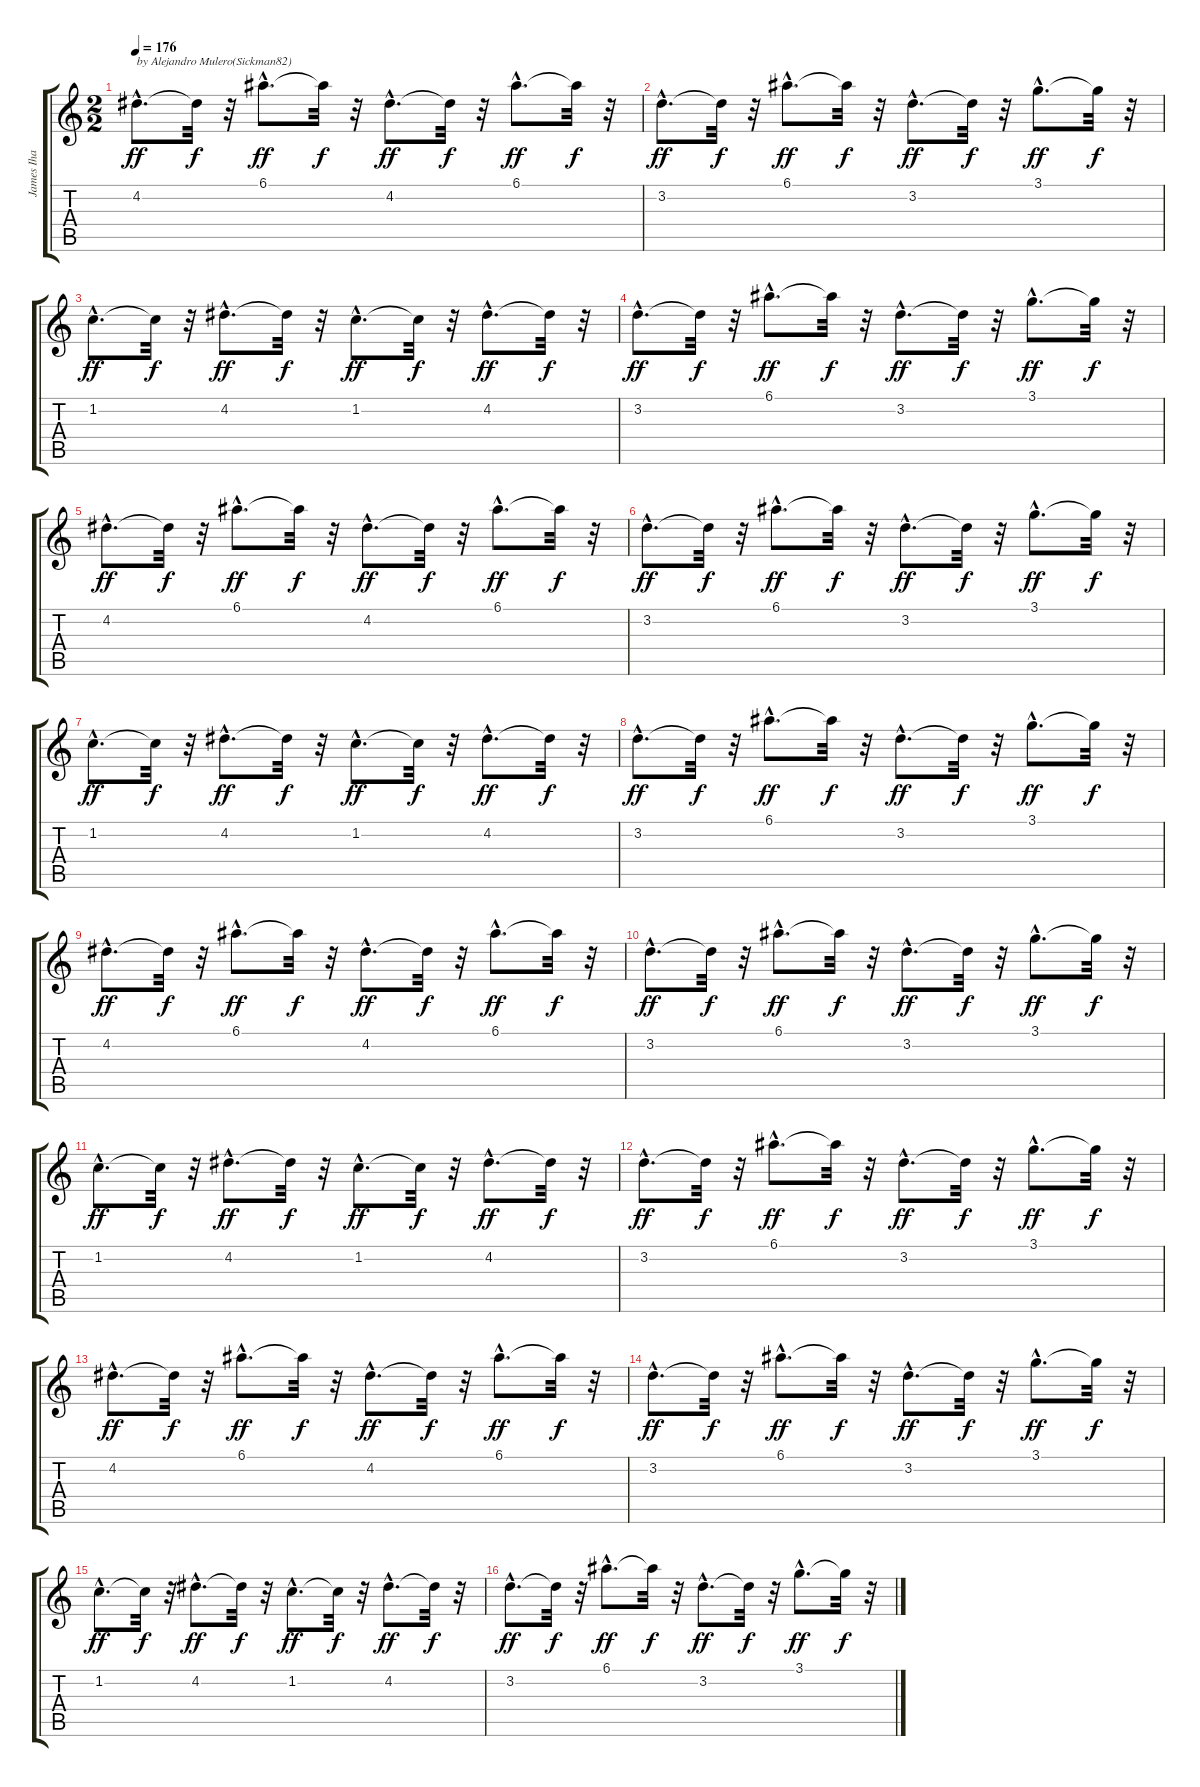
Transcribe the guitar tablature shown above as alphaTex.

\track ("James Iha" "James Iha") {instrument acousticguitarsteel}
\staff {score tabs}
\tuning (E4 B3 G3 D3 A2 E2) {hide}
\ts (2 2)
\tempo 176
\clef g2
\ks c
4.2{hac}.8{d txt "by Alejandro Mulero(Sickman82)" dy ff instrument acousticguitarsteel} 4.2{t}.32{dy f} r.32 6.1{hac}.8{d dy ff} 6.1{t}.32{dy f} r.32 4.2{hac}.8{d dy ff} 4.2{t}.32{dy f} r.32 6.1{hac}.8{d dy ff} 6.1{t}.32{dy f} r.32 |
3.2{hac}.8{d dy ff} 3.2{t}.32{dy f} r.32 6.1{hac}.8{d dy ff} 6.1{t}.32{dy f} r.32 3.2{hac}.8{d dy ff} 3.2{t}.32{dy f} r.32 3.1{hac}.8{d dy ff} 3.1{t}.32{dy f} r.32 |
1.2{hac}.8{d dy ff} 1.2{t}.32{dy f} r.32 4.2{hac}.8{d dy ff} 4.2{t}.32{dy f} r.32 1.2{hac}.8{d dy ff} 1.2{t}.32{dy f} r.32 4.2{hac}.8{d dy ff} 4.2{t}.32{dy f} r.32 |
3.2{hac}.8{d dy ff} 3.2{t}.32{dy f} r.32 6.1{hac}.8{d dy ff} 6.1{t}.32{dy f} r.32 3.2{hac}.8{d dy ff} 3.2{t}.32{dy f} r.32 3.1{hac}.8{d dy ff} 3.1{t}.32{dy f} r.32 |
4.2{hac}.8{d dy ff} 4.2{t}.32{dy f} r.32 6.1{hac}.8{d dy ff} 6.1{t}.32{dy f} r.32 4.2{hac}.8{d dy ff} 4.2{t}.32{dy f} r.32 6.1{hac}.8{d dy ff} 6.1{t}.32{dy f} r.32 |
3.2{hac}.8{d dy ff} 3.2{t}.32{dy f} r.32 6.1{hac}.8{d dy ff} 6.1{t}.32{dy f} r.32 3.2{hac}.8{d dy ff} 3.2{t}.32{dy f} r.32 3.1{hac}.8{d dy ff} 3.1{t}.32{dy f} r.32 |
1.2{hac}.8{d dy ff} 1.2{t}.32{dy f} r.32 4.2{hac}.8{d dy ff} 4.2{t}.32{dy f} r.32 1.2{hac}.8{d dy ff} 1.2{t}.32{dy f} r.32 4.2{hac}.8{d dy ff} 4.2{t}.32{dy f} r.32 |
3.2{hac}.8{d dy ff} 3.2{t}.32{dy f} r.32 6.1{hac}.8{d dy ff} 6.1{t}.32{dy f} r.32 3.2{hac}.8{d dy ff} 3.2{t}.32{dy f} r.32 3.1{hac}.8{d dy ff} 3.1{t}.32{dy f} r.32 |
4.2{hac}.8{d dy ff} 4.2{t}.32{dy f} r.32 6.1{hac}.8{d dy ff} 6.1{t}.32{dy f} r.32 4.2{hac}.8{d dy ff} 4.2{t}.32{dy f} r.32 6.1{hac}.8{d dy ff} 6.1{t}.32{dy f} r.32 |
3.2{hac}.8{d dy ff} 3.2{t}.32{dy f} r.32 6.1{hac}.8{d dy ff} 6.1{t}.32{dy f} r.32 3.2{hac}.8{d dy ff} 3.2{t}.32{dy f} r.32 3.1{hac}.8{d dy ff} 3.1{t}.32{dy f} r.32 |
1.2{hac}.8{d dy ff} 1.2{t}.32{dy f} r.32 4.2{hac}.8{d dy ff} 4.2{t}.32{dy f} r.32 1.2{hac}.8{d dy ff} 1.2{t}.32{dy f} r.32 4.2{hac}.8{d dy ff} 4.2{t}.32{dy f} r.32 |
3.2{hac}.8{d dy ff} 3.2{t}.32{dy f} r.32 6.1{hac}.8{d dy ff} 6.1{t}.32{dy f} r.32 3.2{hac}.8{d dy ff} 3.2{t}.32{dy f} r.32 3.1{hac}.8{d dy ff} 3.1{t}.32{dy f} r.32 |
4.2{hac}.8{d dy ff} 4.2{t}.32{dy f} r.32 6.1{hac}.8{d dy ff} 6.1{t}.32{dy f} r.32 4.2{hac}.8{d dy ff} 4.2{t}.32{dy f} r.32 6.1{hac}.8{d dy ff} 6.1{t}.32{dy f} r.32 |
3.2{hac}.8{d dy ff} 3.2{t}.32{dy f} r.32 6.1{hac}.8{d dy ff} 6.1{t}.32{dy f} r.32 3.2{hac}.8{d dy ff} 3.2{t}.32{dy f} r.32 3.1{hac}.8{d dy ff} 3.1{t}.32{dy f} r.32 |
1.2{hac}.8{d dy ff} 1.2{t}.32{dy f} r.32 4.2{hac}.8{d dy ff} 4.2{t}.32{dy f} r.32 1.2{hac}.8{d dy ff} 1.2{t}.32{dy f} r.32 4.2{hac}.8{d dy ff} 4.2{t}.32{dy f} r.32 |
3.2{hac}.8{d dy ff} 3.2{t}.32{dy f} r.32 6.1{hac}.8{d dy ff} 6.1{t}.32{dy f} r.32 3.2{hac}.8{d dy ff} 3.2{t}.32{dy f} r.32 3.1{hac}.8{d dy ff} 3.1{t}.32{dy f} r.32
